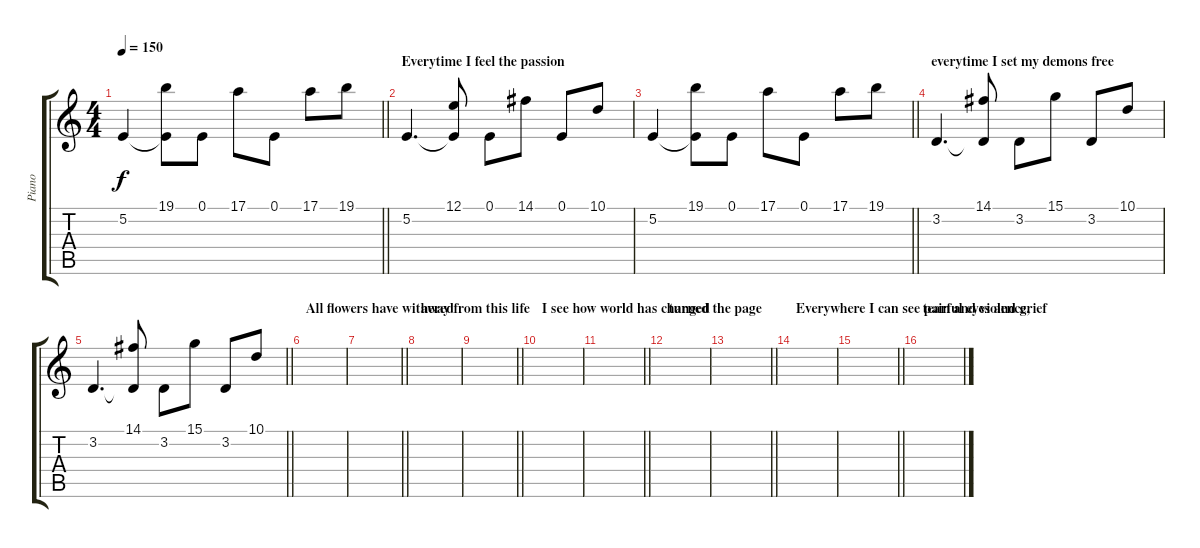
\track ("Piano" "Piano") {instrument acousticgrandpiano}
\staff {score tabs}
\tuning (E4 B3 G3 D3 A2 E2) {hide}
\ts (4 4)
\tempo 150
\clef g2
\barLineRight lightlight
\ks c
5.2.4{dy f} (19.1 5.2{t}).8 0.1.8 17.1.8 0.1.8 17.1.8 19.1.8 |
\section ("" "Everytime I feel the passion")
5.2.4{d} (12.1 5.2{t}).8 0.1.8 14.1.8 0.1.8 10.1.8 |
\barLineRight lightlight
5.2.4 (19.1 5.2{t}).8 0.1.8 17.1.8 0.1.8 17.1.8 19.1.8 |
\section ("" "everytime I set my demons free")
3.2.4{d} (14.1 3.2{t}).8 3.2.8 15.1.8 3.2.8 10.1.8 |
\barLineRight lightlight
3.2.4{d} (14.1 3.2{t}).8 3.2.8 15.1.8 3.2.8 10.1.8 |
\section ("" "All flowers have withered")
|
\barLineRight lightlight
|
\section ("" "away from this life")
|
\barLineRight lightlight
|
\section ("" "I see how world has changed")
|
\barLineRight lightlight
|
\section ("" "turned the page")
|
\barLineRight lightlight
|
\section ("" "Everywhere I can see pain and violence,")
|
\barLineRight lightlight
|
\section ("" "tearful eyes and grief")
